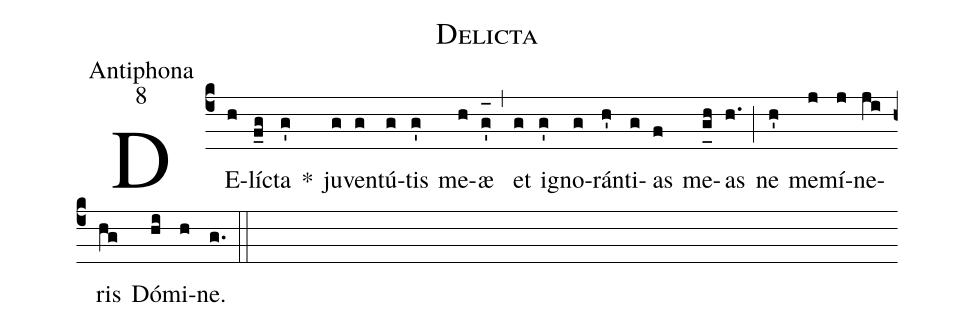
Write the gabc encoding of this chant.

name:Delicta;
office-part:Antiphona;
mode:8;
%%
(c4) DE(h)lí(f_g)cta(g') *() ju(g)ven(g)tú(g)tis(g') me(h)æ(g'_[oh:h]) (,) et(g) i(g')gno(g)rán(h')ti(g)as(f) me(g_[uh:l]h)as(h.) (;) ne(h') me(j)mí(j)ne(ji)ris(hg) Dó(hi)mi(h)ne.(g.) (::)
